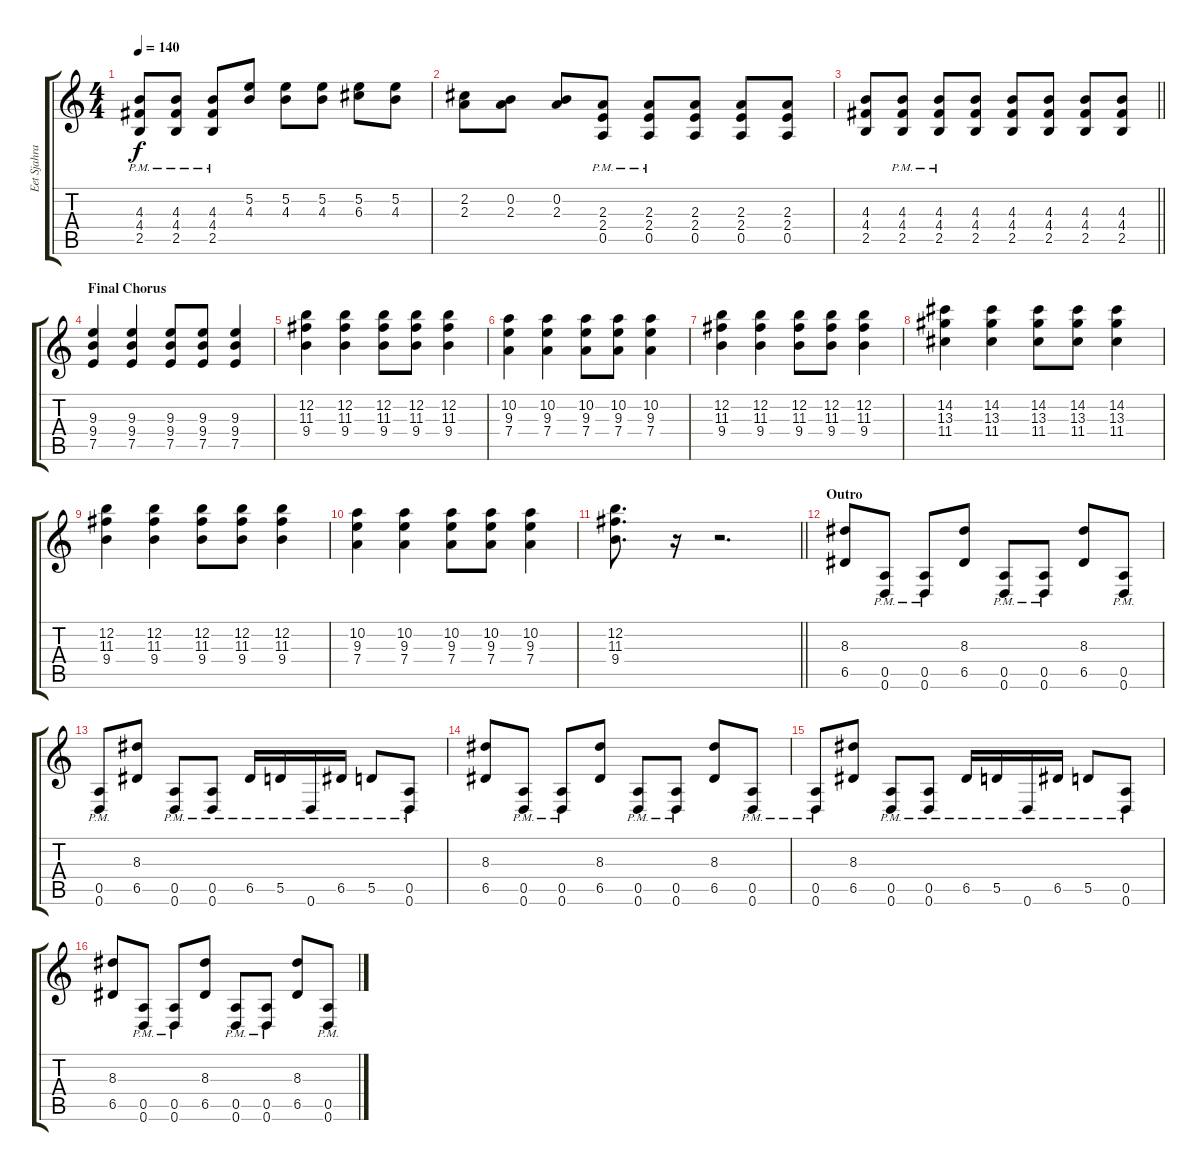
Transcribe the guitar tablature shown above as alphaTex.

\track ("Eet Sjahraine" "Eet Sjahra") {instrument distortionguitar}
\staff {score tabs}
\tuning (E4 B3 G3 D3 A2 D2) {hide}
\ts (4 4)
\tempo 140
\clef g2
\ks c
(4.3{pm} 4.4{pm} 2.5{pm}).8{dy f} (4.3{pm} 4.4{pm} 2.5{pm}).8 (4.3{pm} 4.4{pm} 2.5{pm}).8 (5.2 4.3).8 (5.2 4.3).8 (5.2 4.3).8 (5.2 6.3).8 (5.2 4.3).8 |
(2.2 2.3).8 (0.2 2.3).8 (0.2 2.3).8 (2.3{pm} 2.4{pm} 0.5{pm}).8 (2.3{pm} 2.4{pm} 0.5{pm}).8 (2.3 2.4 0.5).8 (2.3 2.4 0.5).8 (2.3 2.4 0.5).8 |
\barLineRight lightlight
(4.3 4.4 2.5).8 (4.3{pm} 4.4{pm} 2.5{pm}).8 (4.3{pm} 4.4{pm} 2.5{pm}).8 (4.3 4.4 2.5).8 (4.3 4.4 2.5).8 (4.3 4.4 2.5).8 (4.3 4.4 2.5).8 (4.3 4.4 2.5).8 |
\section ("" "Final Chorus")
(9.3 9.4 7.5).4{volume 10} (9.3 9.4 7.5).4 (9.3 9.4 7.5).8 (9.3 9.4 7.5).8 (9.3 9.4 7.5).4 |
(12.2 11.3 9.4).4 (12.2 11.3 9.4).4 (12.2 11.3 9.4).8 (12.2 11.3 9.4).8 (12.2 11.3 9.4).4 |
(10.2 9.3 7.4).4 (10.2 9.3 7.4).4 (10.2 9.3 7.4).8 (10.2 9.3 7.4).8 (10.2 9.3 7.4).4 |
(12.2 11.3 9.4).4 (12.2 11.3 9.4).4 (12.2 11.3 9.4).8 (12.2 11.3 9.4).8 (12.2 11.3 9.4).4 |
(14.2 13.3 11.4).4 (14.2 13.3 11.4).4 (14.2 13.3 11.4).8 (14.2 13.3 11.4).8 (14.2 13.3 11.4).4 |
(12.2 11.3 9.4).4 (12.2 11.3 9.4).4 (12.2 11.3 9.4).8 (12.2 11.3 9.4).8 (12.2 11.3 9.4).4 |
(10.2 9.3 7.4).4 (10.2 9.3 7.4).4 (10.2 9.3 7.4).8 (10.2 9.3 7.4).8 (10.2 9.3 7.4).4 |
\barLineRight lightlight
(12.2 11.3 9.4).8{d} r.16 r.2{d} |
\section ("" "Outro")
(8.3 6.5).8{volume 15 instrument overdrivenguitar} (0.5{pm} 0.6{pm}).8 (0.5{pm} 0.6{pm}).8 (8.3 6.5).8 (0.5{pm} 0.6{pm}).8 (0.5{pm} 0.6{pm}).8 (8.3 6.5).8 (0.5{pm} 0.6{pm}).8 |
(0.5{pm} 0.6{pm}).8 (8.3 6.5).8 (0.5{pm} 0.6{pm}).8 (0.5{pm} 0.6{pm}).8 6.5{pm}.16 5.5{pm}.16 0.6{pm}.16 6.5{pm}.16 5.5{pm}.8 (0.5{pm} 0.6{pm}).8 |
(8.3 6.5).8 (0.5{pm} 0.6{pm}).8 (0.5{pm} 0.6{pm}).8 (8.3 6.5).8 (0.5{pm} 0.6{pm}).8 (0.5{pm} 0.6{pm}).8 (8.3 6.5).8 (0.5{pm} 0.6{pm}).8 |
(0.5{pm} 0.6{pm}).8 (8.3 6.5).8 (0.5{pm} 0.6{pm}).8 (0.5{pm} 0.6{pm}).8 6.5{pm}.16 5.5{pm}.16 0.6{pm}.16 6.5{pm}.16 5.5{pm}.8 (0.5{pm} 0.6{pm}).8 |
(8.3 6.5).8 (0.5{pm} 0.6{pm}).8 (0.5{pm} 0.6{pm}).8 (8.3 6.5).8 (0.5{pm} 0.6{pm}).8 (0.5{pm} 0.6{pm}).8 (8.3 6.5).8 (0.5{pm} 0.6{pm}).8
